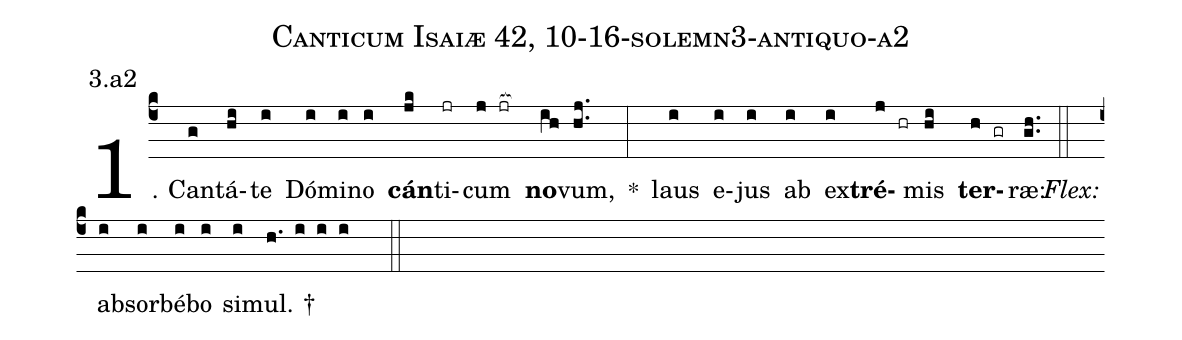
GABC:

name: Canticum Isaiæ 42, 10-16-solemn3-antiquo-a2;
annotation: 3.a2;
%%
(c4)1. Can(g)tá(hi)te(i) Dó(i)mi(i)no(i) <b>cán</b>(jk)ti(jr)cum(j jr[ocb:1{]) <b>no</b>(ih[ocb:0}])vum,(hj..) *(:) laus(i) e(i)jus(i) ab(i) ex(i)<b>tré</b>(j hr)mis(hi) <b>ter</b>(h gr)ræ:(gh..) (::)
<i>Flex:</i>()  ab(i)sor(i)bé(i)bo(i) si(i)mul. †(h. i i i  ::)
